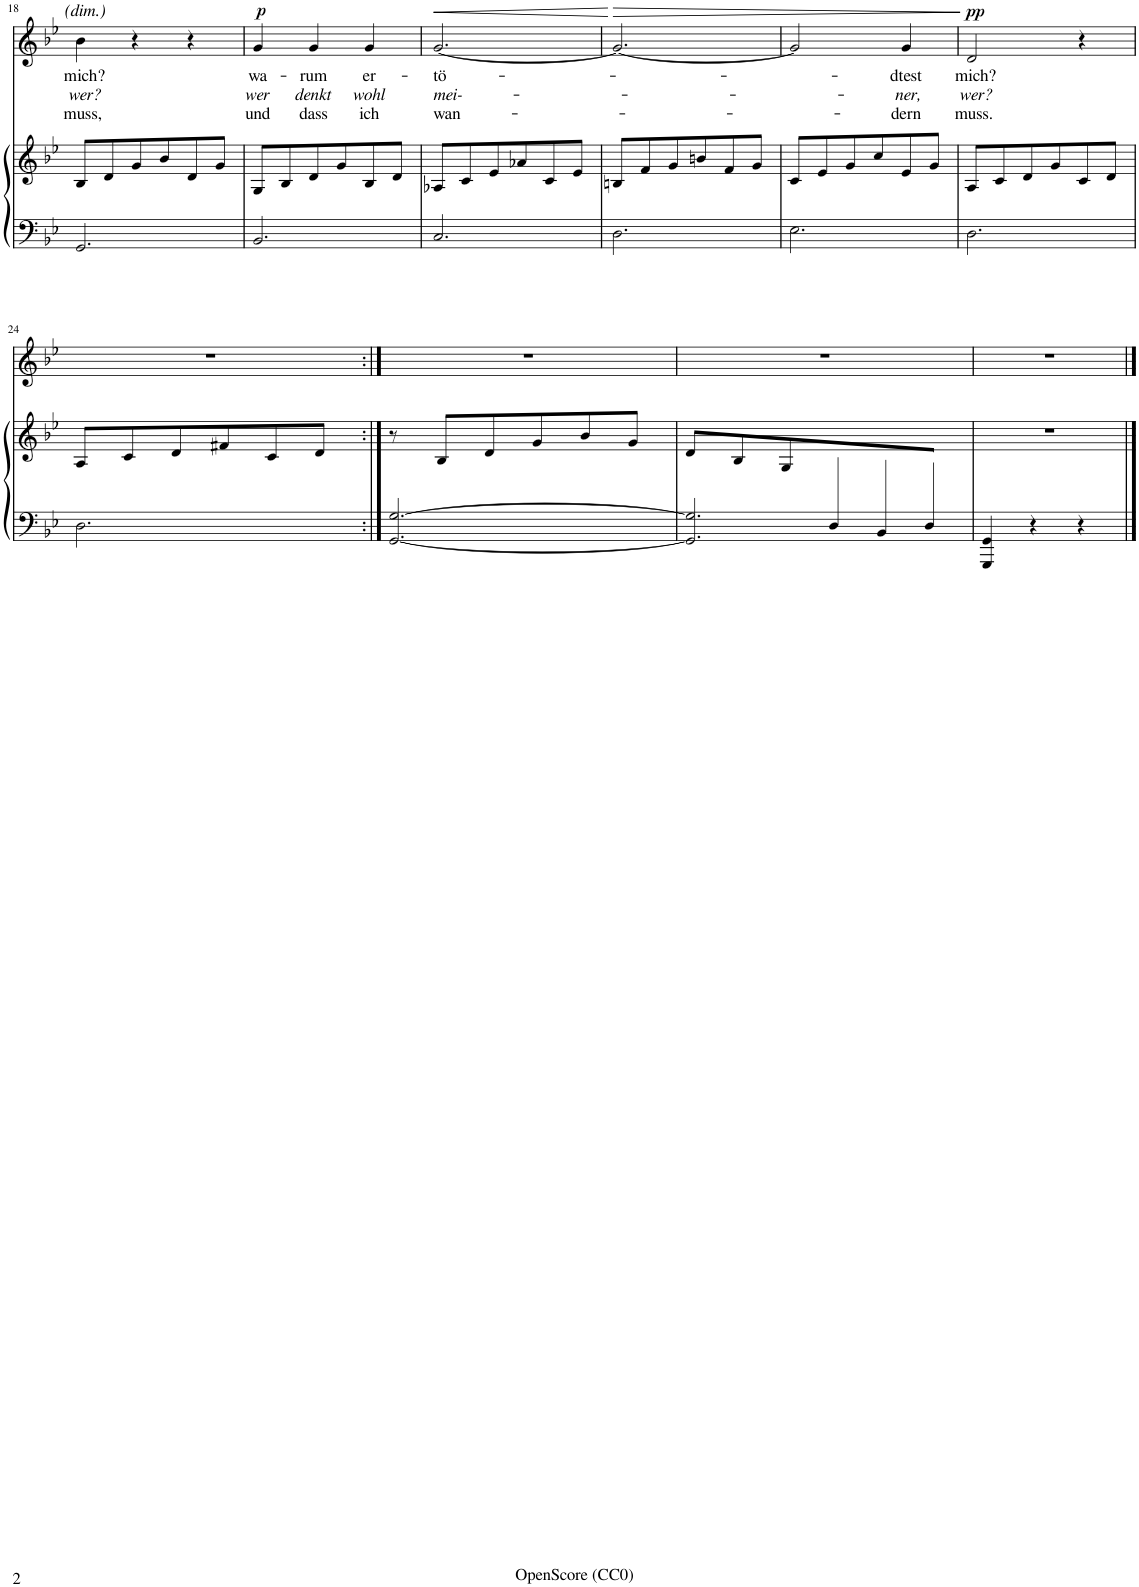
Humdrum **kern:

**kern	**kern	**kern	**text	**text	**text	**dynam
*part2	*part2	*part1	*part1	*part1	*part1	*part1
*staff3	*staff2	*staff1	*staff1	*staff1	*staff1	*staff1
*I"Piano	*	*I"Voice	*	*	*	*
*I'Pno	*	*	*	*	*	*
!!LO:PB:g=z
*clefF4	*clefG2	*clefG2	*	*	*	*
*k[b-e-]	*k[b-e-]	*k[b-e-]	*	*	*	*
*M3/4	*M3/4	*M3/4	*	*	*	*
=18	=18	=18	=18	=18	=18	=18
!	!	!	!LO:LY:b	!LO:LY:b	!LO:LY:b	!
2.GG/	8B-/L	4b-\	mich?	wer?	muss,	.
.	8d/	.	.	.	.	.
.	8g/	4r	.	.	.	.
.	8b-/	.	.	.	.	.
.	8d/	4r	.	.	.	.
.	8g/J	.	.	.	.	.
=19	=19	=19	=19	=19	=19	=19
!	!	!	!LO:LY:b	!LO:LY:b	!LO:LY:b	!LO:DY:a
2.BB-/	8G/L	4g/	wa-	wer	und	p
.	8B-/	.	.	.	.	.
!	!	!	!LO:LY:b	!LO:LY:b	!LO:LY:b	!
.	8d/	4g/	-rum	denkt	dass	.
.	8g/	.	.	.	.	.
!	!	!	!LO:LY:b	!LO:LY:b	!LO:LY:b	!
.	8B-/	4g/	er-	wohl	ich	.
.	8d/J	.	.	.	.	.
=20	=20	=20	=20	=20	=20	=20
!	!	!	!LO:LY:b	!LO:LY:b	!LO:LY:b	!LO:HP:b
2.C/	8A-X/L	[2.g/	-tö-	mei--	wan-	<
.	8c/	.	.	.	.	.
.	8e-/	.	.	.	.	.
.	8a-X/	.	.	.	.	.
.	8c/	.	.	.	.	.
.	8e-/J	.	.	.	.	.
.	.	.	.	.	.	[
=21	=21	=21	=21	=21	=21	=21
!	!	!	!	!	!	!LO:HP:b
2.D\	8Bn/L	2.g/_	.	.	.	>
.	8f/	.	.	.	.	.
.	8g/	.	.	.	.	.
.	8bn/	.	.	.	.	.
.	8f/	.	.	.	.	.
.	8g/J	.	.	.	.	.
=22	=22	=22	=22	=22	=22	=22
2.E-\	8c/L	2g/]	.	.	.	.
.	8e-/	.	.	.	.	.
.	8g/	.	.	.	.	.
.	8cc/	.	.	.	.	.
!	!	!	!LO:LY:b	!LO:LY:b	!LO:LY:b	!
.	8e-/	4g/	-dtest	-ner,	-dern	.
.	8g/J	.	.	.	.	.
.	.	.	.	.	.	]
=23	=23	=23	=23	=23	=23	=23
!	!	!	!LO:LY:b	!LO:LY:b	!LO:LY:b	!LO:DY:a
2.D\	8A/L	2d/	mich?	wer?	muss.	pp
.	8c/	.	.	.	.	.
.	8d/	.	.	.	.	.
.	8g/	.	.	.	.	.
.	8c/	4r	.	.	.	.
.	8d/J	.	.	.	.	.
!!LO:LB:g=z
=24	=24	=24	=24	=24	=24	=24
2.D\	8A/L	2.r	.	.	.	.
.	8c/	.	.	.	.	.
.	8d/	.	.	.	.	.
.	8f#X/	.	.	.	.	.
.	8c/	.	.	.	.	.
.	8d/J	.	.	.	.	.
=25:|!	=25:|!	=25:|!	=25:|!	=25:|!	=25:|!	=25:|!
[<2.GG/ [2.G/	8r	2.r	.	.	.	.
.	8B-/L	.	.	.	.	.
.	8d/	.	.	.	.	.
.	8g/	.	.	.	.	.
.	8b-/	.	.	.	.	.
.	8g/J	.	.	.	.	.
=26	=26	=26	=26	=26	=26	=26
*^	*	*	*	*	*	*
2.GG/] 2.G/]	4ryy	8d/L	2.r	.	.	.	.
.	.	8B-/	.	.	.	.	.
.	8ryy	8G/	.	.	.	.	.
.	8D/L	8ryy	.	.	.	.	.
.	8BB-/	8ryy	.	.	.	.	.
.	8D/J	8d/J	.	.	.	.	.
*v	*v	*	*	*	*	*	*
=27	=27	=27	=27	=27	=27	=27
4GGG/ 4GG/	2.r	2.r	.	.	.	.
4r	.	.	.	.	.	.
4r	.	.	.	.	.	.
==	==	==	==	==	==	==
*-	*-	*-	*-	*-	*-	*-
